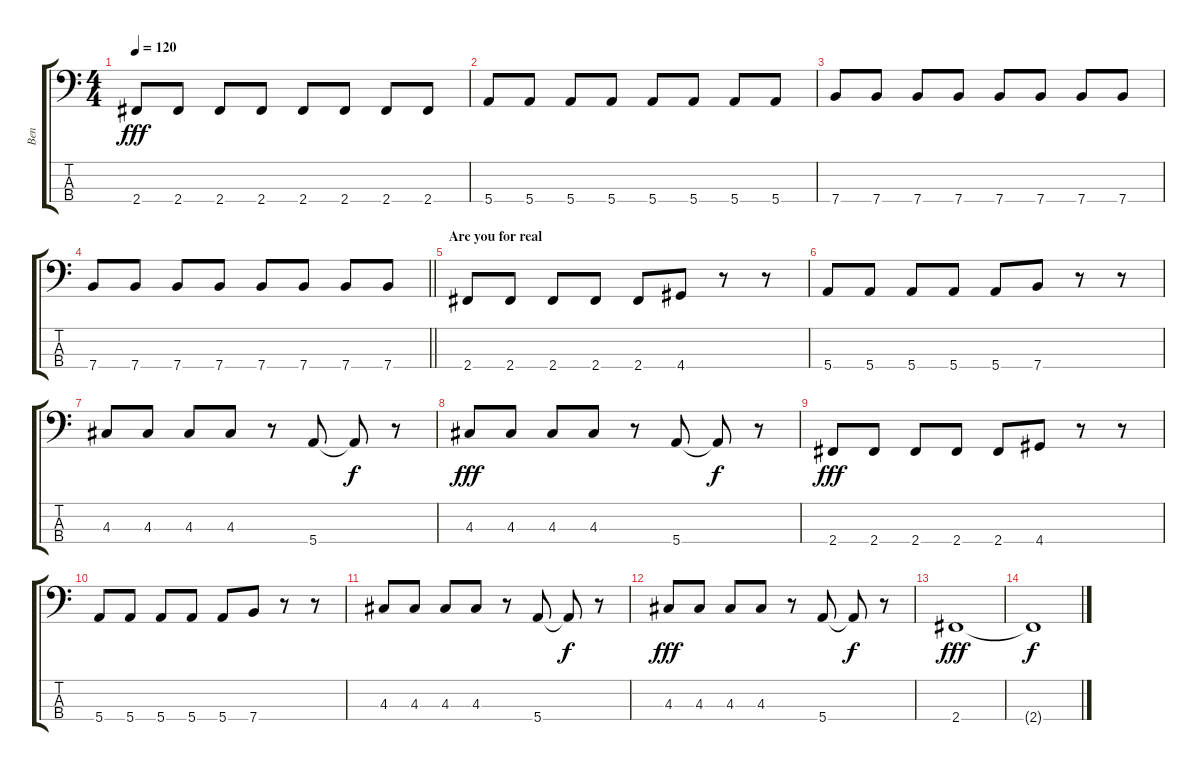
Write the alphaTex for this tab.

\track ("Ben" "Ben") {instrument electricbasspick}
\staff {score tabs}
\tuning (G2 D2 A1 E1) {hide}
\ts (4 4)
\tempo 120
\clef f4
\ks c
2.4.8{dy fff} 2.4.8 2.4.8 2.4.8 2.4.8 2.4.8 2.4.8 2.4.8 |
5.4.8 5.4.8 5.4.8 5.4.8 5.4.8 5.4.8 5.4.8 5.4.8 |
7.4.8 7.4.8 7.4.8 7.4.8 7.4.8 7.4.8 7.4.8 7.4.8 |
\barLineRight lightlight
7.4.8 7.4.8 7.4.8 7.4.8 7.4.8 7.4.8 7.4.8 7.4.8 |
\section ("" "Are you for real")
2.4.8 2.4.8 2.4.8 2.4.8 2.4.8 4.4.8 r.8 r.8 |
5.4.8 5.4.8 5.4.8 5.4.8 5.4.8 7.4.8 r.8 r.8 |
4.3.8 4.3.8 4.3.8 4.3.8 r.8 5.4.8 5.4{t}.8{dy f} r.8 |
4.3.8{dy fff} 4.3.8 4.3.8 4.3.8 r.8 5.4.8 5.4{t}.8{dy f} r.8 |
2.4.8{dy fff} 2.4.8 2.4.8 2.4.8 2.4.8 4.4.8 r.8 r.8 |
5.4.8 5.4.8 5.4.8 5.4.8 5.4.8 7.4.8 r.8 r.8 |
4.3.8 4.3.8 4.3.8 4.3.8 r.8 5.4.8 5.4{t}.8{dy f} r.8 |
4.3.8{dy fff} 4.3.8 4.3.8 4.3.8 r.8 5.4.8 5.4{t}.8{dy f} r.8 |
2.4.1{dy fff} |
2.4{t}.1{dy f}
